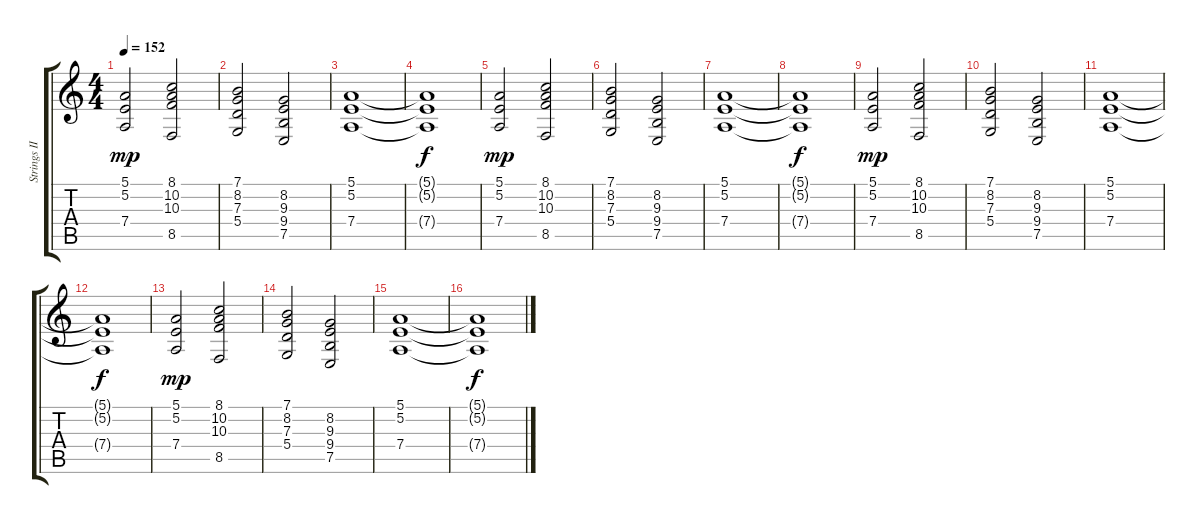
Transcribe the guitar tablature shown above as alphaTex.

\track ("Strings II" "Strings II") {instrument stringensemble1}
\staff {score tabs}
\tuning (E4 B3 G3 D3 A2 E2) {hide}
\ts (4 4)
\tempo 152
\clef g2
\ks c
(5.1 5.2 7.4).2{dy mp} (8.1 10.2 10.3 8.5).2 |
(7.1 8.2 7.3 5.4).2 (8.2 9.3 9.4 7.5).2 |
(5.1 5.2 7.4).1 |
(5.1{t} 5.2{t} 7.4{t}).1{dy f} |
(5.1 5.2 7.4).2{dy mp} (8.1 10.2 10.3 8.5).2 |
(7.1 8.2 7.3 5.4).2 (8.2 9.3 9.4 7.5).2 |
(5.1 5.2 7.4).1 |
(5.1{t} 5.2{t} 7.4{t}).1{dy f} |
(5.1 5.2 7.4).2{dy mp} (8.1 10.2 10.3 8.5).2 |
(7.1 8.2 7.3 5.4).2 (8.2 9.3 9.4 7.5).2 |
(5.1 5.2 7.4).1 |
(5.1{t} 5.2{t} 7.4{t}).1{dy f} |
(5.1 5.2 7.4).2{dy mp} (8.1 10.2 10.3 8.5).2{volume 12} |
(7.1 8.2 7.3 5.4).2{volume 10} (8.2 9.3 9.4 7.5).2{volume 10} |
(5.1 5.2 7.4).1{volume 3} |
(5.1{t} 5.2{t} 7.4{t}).1{dy f}
